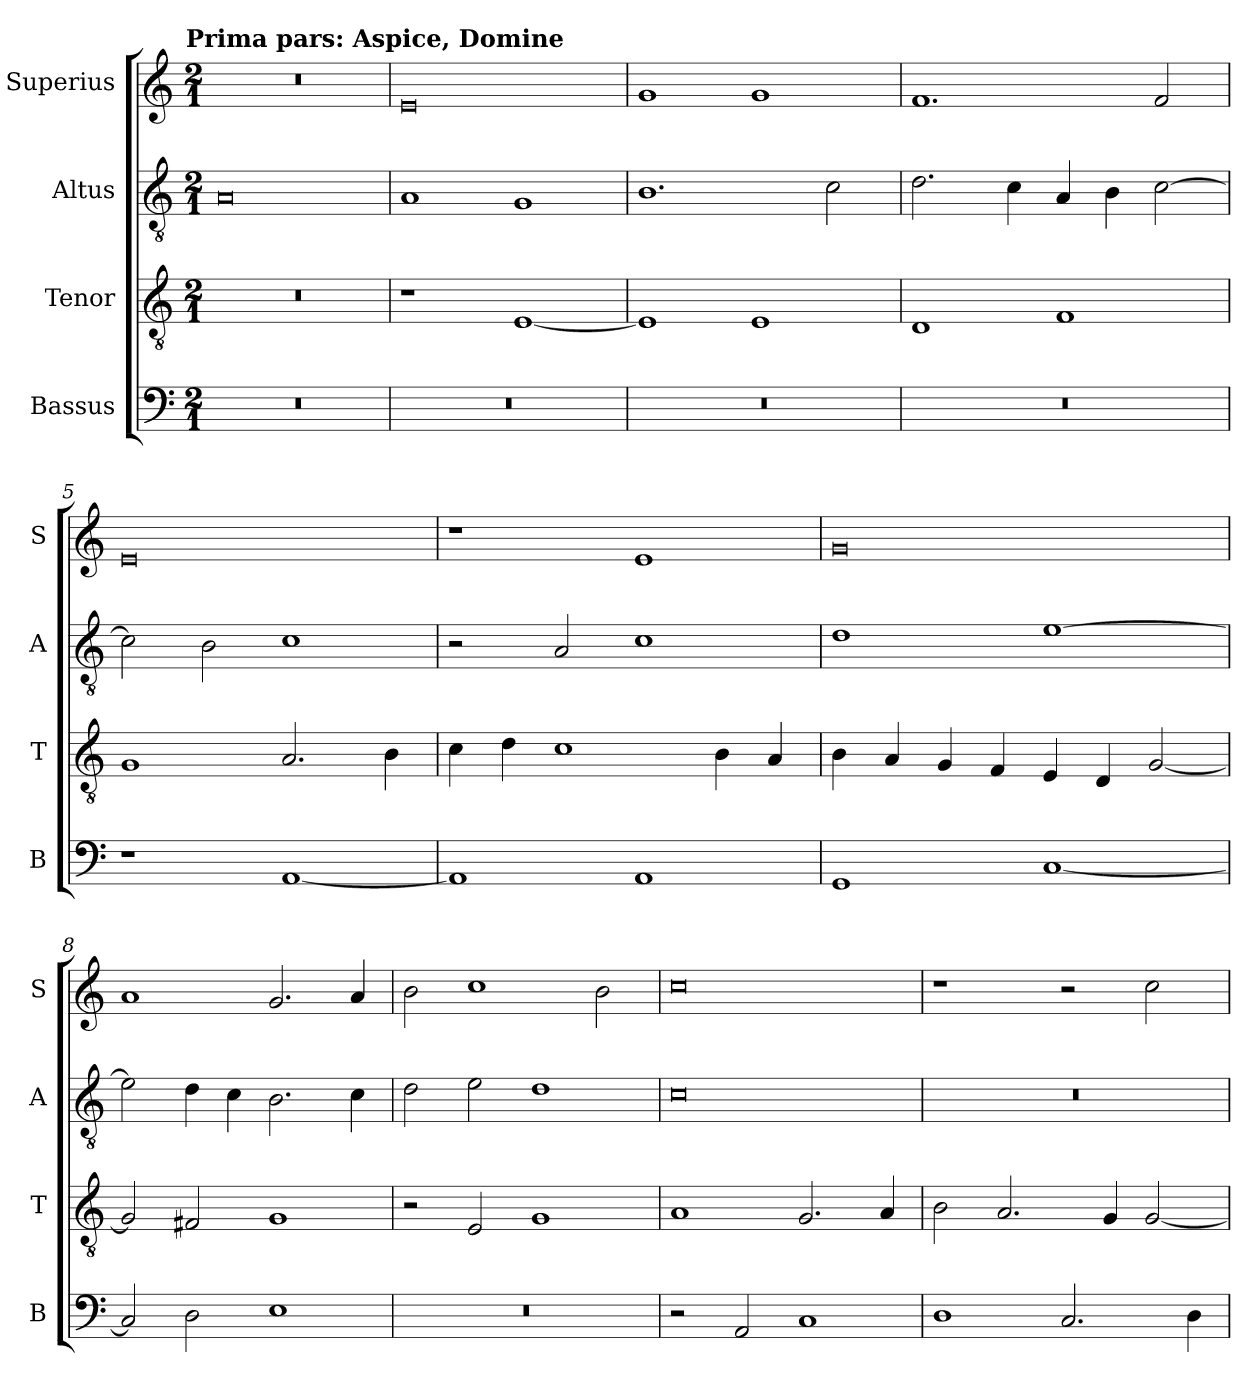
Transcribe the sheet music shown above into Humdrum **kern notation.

**kern	**kern	**kern	**kern
*part4	*part3	*part2	*part1
*staff4	*staff3	*staff2	*staff1
*I"Bassus	*I"Tenor	*I"Altus	*I"Superius
*I'B	*I'T	*I'A	*I'S
*clefF4	*clefGv2	*clefGv2	*clefG2
*k[]	*k[]	*k[]	*k[]
*C:	*C:	*C:	*C:
!!LO:TX:omd:t=Prima pars&colon; Aspice, Domine
*M2/1	*M2/1	*M2/1	*M2/1
=1	=1	=1	=1
0r	0r	0A	0r
=2	=2	=2	=2
0r	1r	1A	0e
.	[1E	1G	.
=3	=3	=3	=3
0r	1E]	1.B	1g
.	1E	.	1g
.	.	2c	.
=4	=4	=4	=4
0r	1D	2.d	1.f
.	.	4c	.
.	1F	4A	.
.	.	4B	.
.	.	[2c	2f
=5	=5	=5	=5
1r	1G	2c]	0e
.	.	2B	.
[1AA	2.A	1c	.
.	4B	.	.
=6	=6	=6	=6
1AA]	4c	2r	1r
.	4d	.	.
.	1c	2A	.
1AA	.	1c	1e
.	4B	.	.
.	4A	.	.
=7	=7	=7	=7
1GG	4B	1d	0g
.	4A	.	.
.	4G	.	.
.	4F	.	.
[1C	4E	[1e	.
.	4D	.	.
.	[2G	.	.
=8	=8	=8	=8
2C]	2G]	2e]	1a
2D	2F#X	4d	.
.	.	4c	.
1E	1G	2.B	2.g
.	.	4c	4a
=9	=9	=9	=9
0r	2r	2d	2b
.	2E	2e	1cc
.	1G	1d	.
.	.	.	2b
=10	=10	=10	=10
2r	1A	0c	0cc
2AA	.	.	.
1C	2.G	.	.
.	4A	.	.
=11	=11	=11	=11
1D	2B	0r	1r
.	2.A	.	.
2.C	.	.	2r
.	4G	.	.
.	[2G	.	2cc
4D	.	.	.
=	=	=	=
*-	*-	*-	*-
